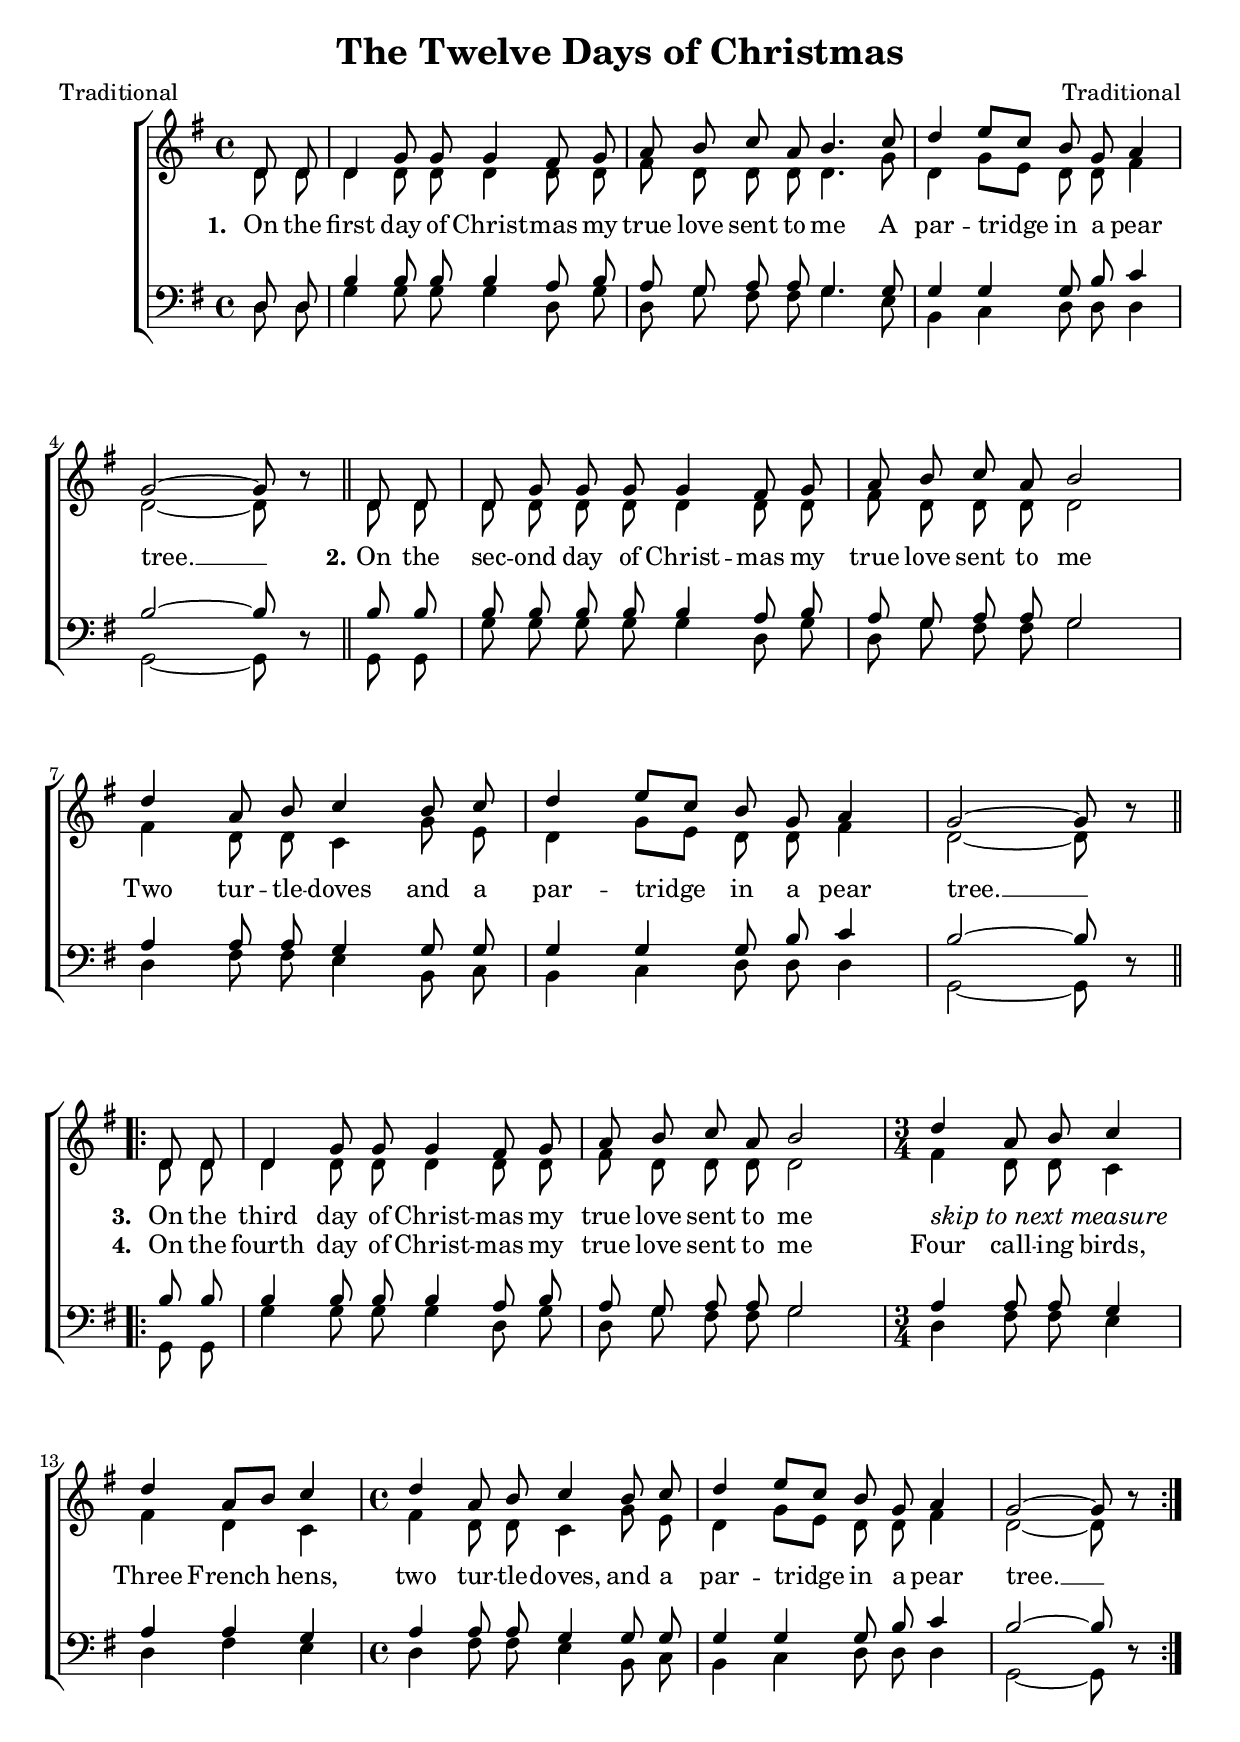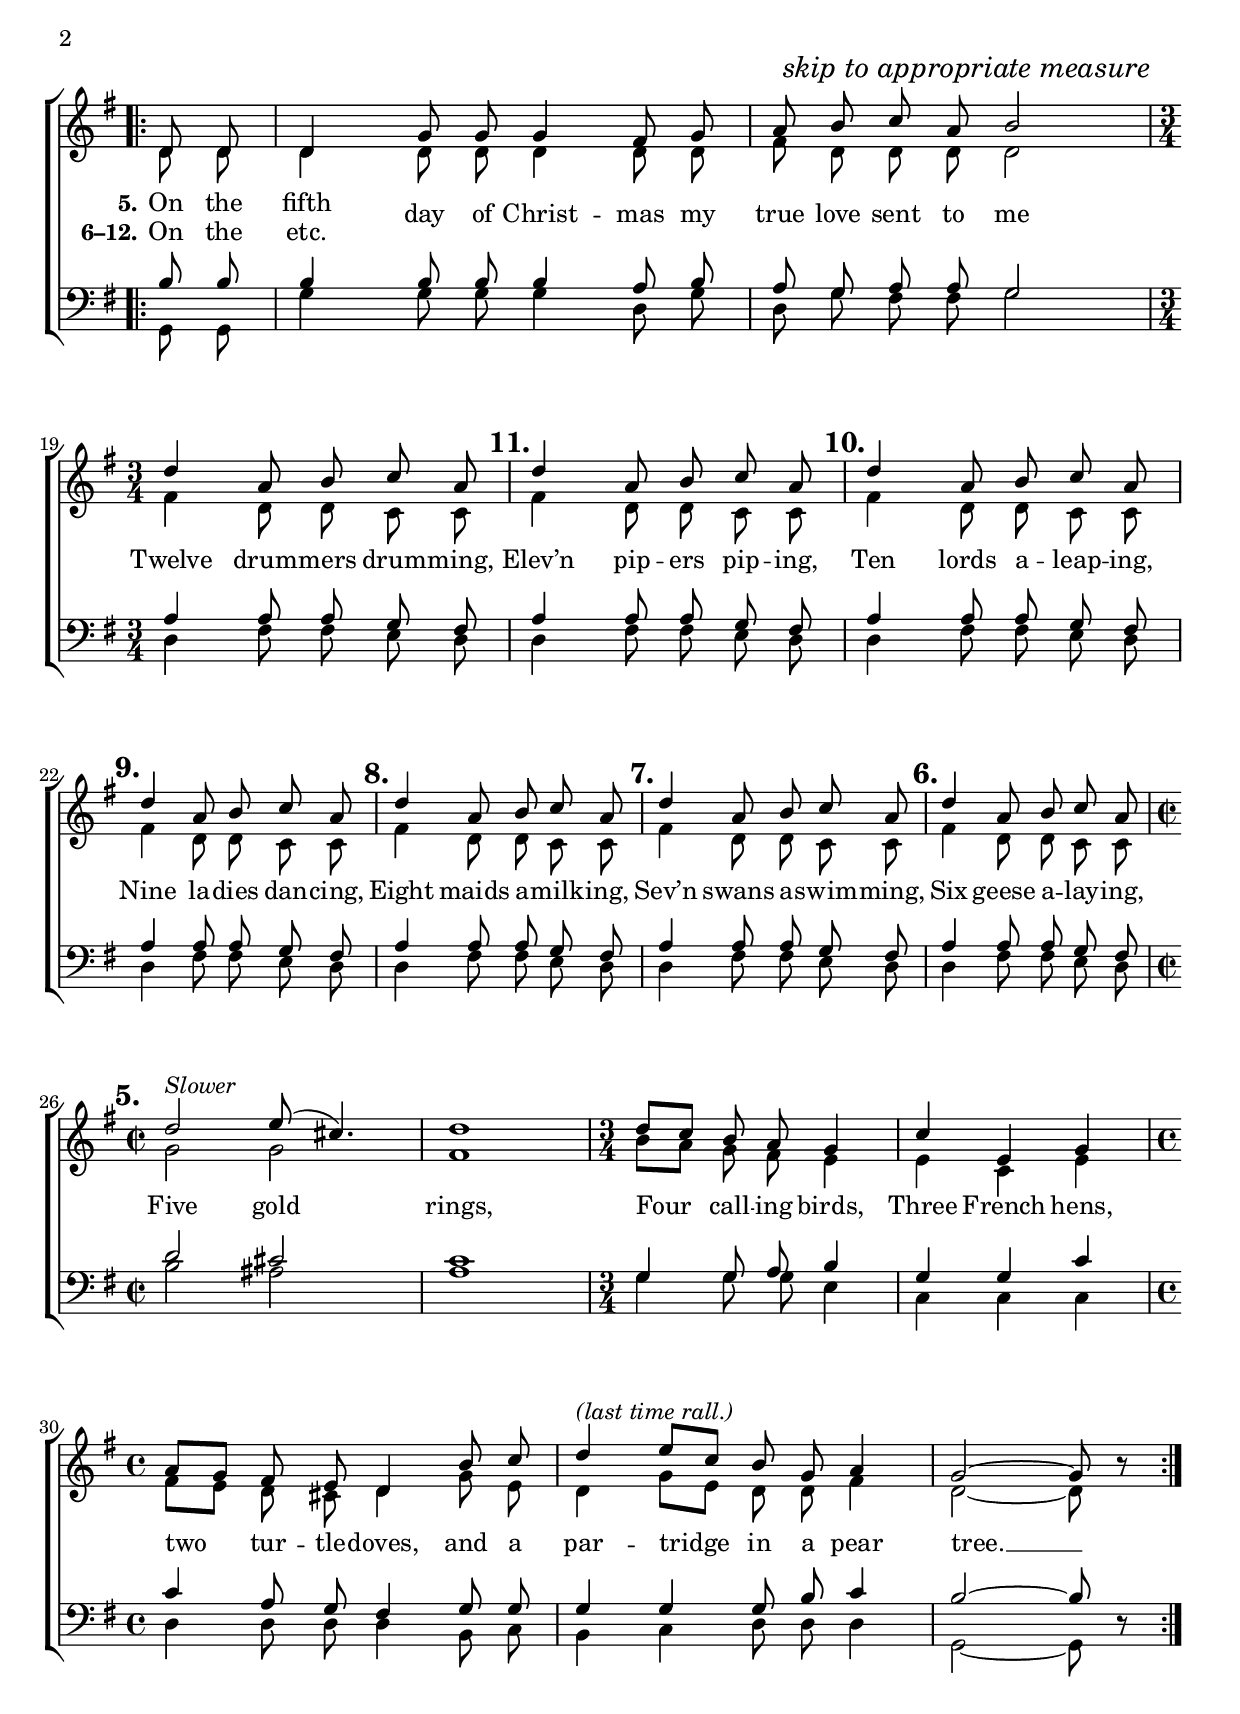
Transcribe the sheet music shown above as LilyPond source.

\version "2.14.2"
\include "util.ly"

\header {
  title = "The Twelve Days of Christmas"
  poet = "Traditional"
  composer = "Traditional"
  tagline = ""
}

global = {
  \key g \major
  \time 4/4
  \autoBeamOff
  %\override DynamicLineSpanner #'staff-padding = #0.0
  %\override DynamicLineSpanner #'Y-extent = #'(-1 . 1)
}

sopMusic = \relative c' {
  \partial 4 d8 d |
  d4 g8 g g4 fis8 g |
  a b c a b4. c8 |
  
  d4 e8[ c] b g a4 | \break
  g2~ g8 b\rest \bar "||"
  d,8 d |
  d8 g g g g4 fis8 g |
  
  a b c a b2 | \break
  d4 a8 b c4 b8 c |
  d4 e8[ c] b g a4 |
  g2~g8 b\rest | \break
  
  \repeat volta 2 {
    d,8 d |
    d4 g8 g g4 fis8 g |
    a b c a b2 |
    \time 3/4 d4 a8 b c4 |
    d4 a8[ b] c4 |
    \time 4/4
    
    d4 a8 b c4 b8 c |
    d4 e8[ c] b g a4 |
    g2~g8 b8\rest |
  }
  \break
  
  %5th verse
    \repeat volta 2 {
    \partial 4 d,8 d |
    d4 g8 g g4 fis8 g |
    a b c a b2 | \break
    \once \override Score.RehearsalMark #'break-visibility = #end-of-line-visible
    \once \override Score.RehearsalMark #'self-alignment-X = #RIGHT
    \mark\markup\italic"skip to appropriate measure"

    
    \time 3/4
    d4 a8 b c a |
    \mark\markup\bold"11."
    d4 a8 b c a |
    \mark\markup\bold"10."
    d4 a8 b c a |
    \mark\markup\bold"9."
    d4 a8 b c a |
    \mark\markup\bold"8."
    d4 a8 b c a |
    \mark\markup\bold"7."
    d4 a8 b c a |
    \mark\markup\bold"6."
    d4 a8 b c a |
    \break
    \time 2/2
    \mark\markup\bold"5."    
    d2^\markup\italic"Slower" e8( cis4.) |
    d1 |
    
    \time 3/4 d8[ c] b a g4 |
    c e, g |
    \time 4/4 a8[ g] fis e d4 b'8 c |
    
    d4^\markup\italic"(last time rall.)" e8[ c] b g a4 |
    \partial 4*3 g2~g8 b8\rest
  }
}
sopWords = \lyricmode {
  
}

altoMusic = \relative c' {
  d8 d |
  d4 d8 d d4 d8 d |
  fis d d d d4. g8 |
  
  d4 g8[ e] d d fis4 |
  d2~d8 s |
  d d |
  d d d d d4 d8 d |
  
  fis d d d d2 |
  fis4 d8 d c4 g'8 e |
  d4 g8[ e] d d fis4 |
  d2~d8 s |
  
  d d |
  d4 d8 d d4 d8 d |
  fis d d d d2 |
  fis4 d8 d c4 |
  fis4 d4 c4 |
  
  fis4 d8 d c4 g'8 e |
  d4 g8[ e] d d fis4 |
  d2~d8 s |
  
  
  %new stuff 5th verse
  d8 d |
  d4 d8 d d4 d8 d |
  fis d d d d2 |
  
  \repeat unfold 7 {fis4 d8 d c c |}
  
  g'2 g |
  fis1 |
  
  b8[ a] g fis e4 |
  e c e |
  fis8[ e] d8 cis d4 g8 e |
  d4 g8[ e] d d fis4 |
  d2~d8 s |
}
dropLyrics =
{
    \override LyricText #'extra-offset = #'(0 . -1.4)
    \override LyricHyphen #'extra-offset = #'(0 . -1.4)
    \override LyricExtender #'extra-offset = #'(0 . -1.4)
}

altoWords = \lyricmode {
  \dropLyricsIV
  \set stanza = #"1. "
  On the first day of Christ -- mas my true love sent to me
  A par -- tridge in a pear tree. __
  \set stanza = #"2."
  On the sec -- ond day of Christ -- mas my true love sent to me
  Two tur -- tle -- doves and a par -- tridge in a pear tree. __
  
  \set stanza = #"3. "
  On the third day of Christ -- mas my true love sent to me
  \markup\italic"skip to next measure" _ _ _
  Three French hens,
  two tur -- tle -- doves, and a par -- tridge in a pear tree. __
  
  \set stanza = #"5."
  On the fifth \dropLyrics day of Christ -- mas my true love sent to me \raiseLyrics
  
  Twelve drum -- mers drum -- ming,
  Elev’n pip -- ers pip -- ing,
  Ten lords a -- leap -- ing,
  Nine la -- dies dan -- cing,
  Eight maids a -- milk -- ing,
  Sev’n swans a -- swim -- ming,
  Six geese a -- lay -- ing,
  
  Five gold rings,
  Four call -- ing birds,
  Three French hens,
  two tur -- tle -- doves, and a par -- tridge in a pear tree. __
  

}
altoWordsII = \lyricmode {
  \dropLyricsIV
%\markup\italic
  \repeat unfold 46 \skip1
  \set stanza = #"4. "
  On the fourth day of Christ -- mas my true love sent to me
  Four call -- ing birds,
  %Three French hens,
  %two tur -- tle -- doves, and a par -- tridge in a pear tree. __
  
  \repeat unfold 15 \skip1
  \set stanza = #"6–12."
  On the "etc."
}
altoWordsIII = \lyricmode {
  \set stanza = #"3. "
  \set ignoreMelismata = ##t
}
altoWordsIV = \lyricmode {
  \set stanza = #"4. "
  \set ignoreMelismata = ##t
}
altoWordsV = \lyricmode {
  \set stanza = #"5. "
  \set ignoreMelismata = ##t
}
altoWordsVI = \lyricmode {
  \set stanza = #"6. "
  \set ignoreMelismata = ##t
}
tenorMusic = \relative c {
  d8 d |
  b'4 b8 b b4 a8 b |
  a g a a g4. g8 |
  
  g4 g g8 b c4 |
  b2~ b8 s |
  b8 b |
  b b b b b4 a8 b |
  
  a g a a g2 |
  a4 a8 a g4 g8 g |
  g4 g g8 b c4 |
  b2~ b8 s |
  
  b8 b |
  b4 b8 b b4 a8 b |
  a g a a g2 |
  a4 a8 a g4 |
  a4 a4 g4 |
  
  a4 a8 a g4 g8 g |
  g4 g g8 b c4 |
  b2~b8 s |
  
  
  %5th verse
  b8 b |
  b4 b8 b b4 a8 b |
  a g a a g2 |
  
  \repeat unfold 7 {a4 a8 a g fis |}
  
  d'2 cis |
  c1 |
  
  g4 g8 a b4 |
  g g c |
  c a8 g fis4 g8 g
  g4 g g8 b c4 |
  b2~b8 s |
}
tenorWords = \lyricmode {

}

bassMusic = \relative c {
  d8 d |
  g4 g8 g g4 d8 g |
  d g fis fis g4. e8 |
  
  b4 c d8 d d4 |
  g,2~g8 d'\rest |
  g,8 g |
  g' g g g g4 d8 g |
  
  d g fis fis g2 |
  d4 fis8 fis e4 b8 c |
  b4 c d8 d d4 |
  g,2~g8 d'\rest |
  
  g,8 g |
  g'4 g8 g g4 d8 g |
  d g fis fis g2 |
  d4 fis8 fis e4 |
  d4 fis4 e4 |
  
  d fis8 fis e4 b8 c |
  b4 c d8 d d4 |
  g,2~ g8 d'\rest |
  
  %5th verse
  g,8 g |
  g'4 g8 g g4 d8 g |
  d g fis fis g2 |
  
  \repeat unfold 7 {d4 fis8 fis e d |}
  
  b'2 ais |
  a1 |
  
  g4 g8 g e4 |
  c c c |
  d d8 d d4 b8 c |
  b4 c d8 d d4 |
  g,2~ g8 d'\rest |
}
bassWords = \lyricmode {

}

pianoRH = \relative c' {
  
}
pianoLH = \relative c' {
  
}

\score {
  <<
   \new ChoirStaff <<
    \new Staff = women <<
      \new Voice = "sopranos" { \voiceOne << \global \sopMusic >> }
      \new Voice = "altos" { \voiceTwo << \global \altoMusic >> }
    >>
    \new Lyrics \with { alignAboveContext = #"women" \override VerticalAxisGroup #'nonstaff-relatedstaff-spacing = #'((basic-distance . 1))} \lyricsto "sopranos" \sopWords
    \new Lyrics = "altosVI"  \with { alignBelowContext = #"women" } \lyricsto "altos" \altoWordsVI
    \new Lyrics = "altosV"  \with { alignBelowContext = #"women" } \lyricsto "altos" \altoWordsV
    \new Lyrics = "altosIV"  \with { alignBelowContext = #"women" } \lyricsto "altos" \altoWordsIV
    \new Lyrics = "altosIII"  \with { alignBelowContext = #"women" } \lyricsto "altos" \altoWordsIII
    \new Lyrics = "altosII"  \with { alignBelowContext = #"women" } \lyricsto "altos" \altoWordsII
    \new Lyrics = "altos"  \with { alignBelowContext = #"women" } \lyricsto "altos" \altoWords
   \new Staff = men <<
      \clef bass
      \new Voice = "tenors" { \voiceOne << \global \tenorMusic >> }
      \new Voice = "basses" { \voiceTwo << \global \bassMusic >> }
    >>
    \new Lyrics \with { alignAboveContext = #"men" \override VerticalAxisGroup #'nonstaff-relatedstaff-spacing = #'((basic-distance . 1)) } \lyricsto "tenors" \tenorWords
    \new Lyrics \with { alignBelowContext = #"men" \override VerticalAxisGroup #'nonstaff-relatedstaff-spacing = #'((basic-distance . 1)) } \lyricsto "basses" \bassWords
  >>
%    \new PianoStaff << \new Staff { \new Voice { \pianoRH } } \new Staff { \clef "bass" \pianoLH } >>
  >>
  \layout { }
  \midi {
    \tempo 4 = 105
    \set Staff.midiInstrument = "flute"
  
    \context {
      \Voice
      \remove "Dynamic_performer"
    }
  }
}
